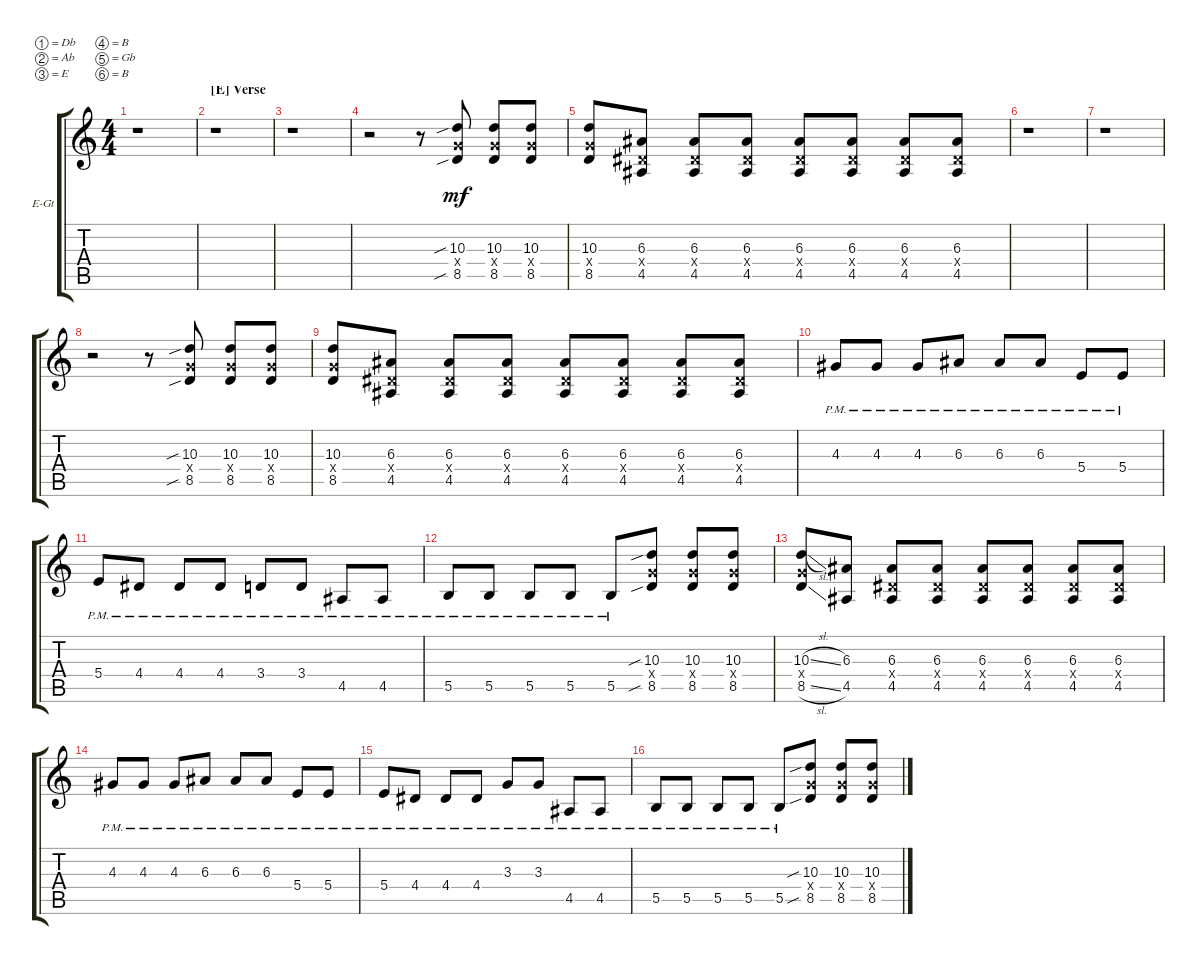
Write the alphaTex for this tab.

\defaultSystemsLayout 4
\bracketExtendMode groupsimilarinstruments
\firstSystemTrackNameOrientation horizontal
\otherSystemsTrackNameOrientation horizontal
\track ("Jim Root" "E-Gt") {instrument distortionguitar}
\staff {score tabs}
\tuning (Db4 Ab3 E3 B2 Gb2 B1)
\ts (4 4)
\tempo (160 hide)
\clef g2
\ks c
r.1{dy mf} |
\section ("E" "Verse")
\tempo (144 hide)
r.1 |
r.1 |
r.2 r.8 (8.5{sib} 8.4{x} 10.3{sib}).8 (8.5 8.4{x} 10.3).8 (8.5 8.4{x} 10.3).8 |
(8.5 8.4{x} 10.3).8 (6.3 4.4{x} 4.5).8 (6.3 4.4{x} 4.5).8 (6.3 4.4{x} 4.5).8 (6.3 4.4{x} 4.5).8 (6.3 4.4{x} 4.5).8 (6.3 4.4{x} 4.5).8 (6.3 4.4{x} 4.5).8 |
r.1 |
r.1 |
r.2 r.8 (8.5{sib} 8.4{x} 10.3{sib}).8 (8.5 8.4{x} 10.3).8 (8.5 8.4{x} 10.3).8 |
(8.5 8.4{x} 10.3).8 (6.3 4.4{x} 4.5).8 (6.3 4.4{x} 4.5).8 (6.3 4.4{x} 4.5).8 (6.3 4.4{x} 4.5).8 (6.3 4.4{x} 4.5).8 (6.3 4.4{x} 4.5).8 (6.3 4.4{x} 4.5).8 |
4.3{pm}.8 4.3{pm}.8 4.3{pm}.8 6.3{pm}.8 6.3{pm}.8 6.3{pm}.8 5.4{pm}.8 5.4{pm}.8 |
5.4{pm}.8 4.4{pm}.8 4.4{pm}.8 4.4{pm}.8 3.4{pm}.8 3.4{pm}.8 4.5{pm}.8 4.5{pm}.8 |
5.5{pm}.8 5.5{pm}.8 5.5{pm}.8 5.5{pm}.8 5.5{pm}.8 (8.5{sib} 8.4{x} 10.3{sib}).8 (8.5 8.4{x} 10.3).8 (8.5 8.4{x} 10.3).8 |
(8.5{sl} 8.4{x} 10.3{sl}).8 (6.3 4.5).8 (6.3 4.4{x} 4.5).8 (6.3 4.4{x} 4.5).8 (6.3 4.4{x} 4.5).8 (6.3 4.4{x} 4.5).8 (6.3 4.4{x} 4.5).8 (6.3 4.4{x} 4.5).8 |
4.3{pm}.8 4.3{pm}.8 4.3{pm}.8 6.3{pm}.8 6.3{pm}.8 6.3{pm}.8 5.4{pm}.8 5.4{pm}.8 |
5.4{pm}.8 4.4{pm}.8 4.4{pm}.8 4.4{pm}.8 3.3{pm}.8 3.3{pm}.8 4.5{pm}.8 4.5{pm}.8 |
5.5{pm}.8 5.5{pm}.8 5.5{pm}.8 5.5{pm}.8 5.5{pm}.8 (8.5{sib} 8.4{x} 10.3{sib}).8 (8.5 8.4{x} 10.3).8 (8.5 8.4{x} 10.3).8
